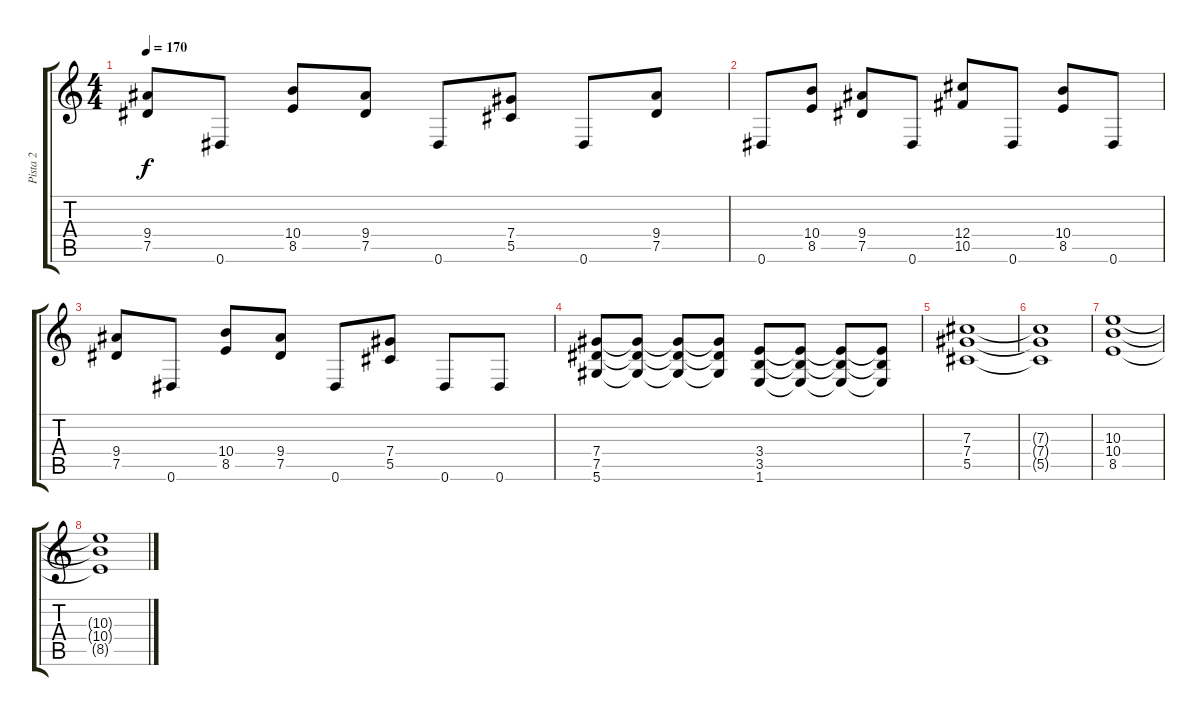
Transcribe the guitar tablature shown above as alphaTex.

\track ("Pista 2" "Pista 2") {instrument distortionguitar}
\staff {score tabs}
\tuning (Eb4 Bb3 Gb3 Db3 Ab2 Eb2) {hide}
\ts (4 4)
\tempo 170
\clef g2
\ks c
(9.4 7.5).8{dy f} 0.6.8 (10.4 8.5).8 (9.4 7.5).8 0.6.8 (7.4 5.5).8 0.6.8 (9.4 7.5).8 |
0.6.8 (10.4 8.5).8 (9.4 7.5).8 0.6.8 (12.4 10.5).8 0.6.8 (10.4 8.5).8 0.6.8 |
(9.4 7.5).8 0.6.8 (10.4 8.5).8 (9.4 7.5).8 0.6.8 (7.4 5.5).8 0.6.8 0.6.8 |
(7.4 7.5 5.6).8 (7.4{t} 7.5{t} 5.6{t}).8 (7.4{t} 7.5{t} 5.6{t}).8 (7.4{t} 7.5{t} 5.6{t}).8 (3.4 3.5 1.6).8 (3.4{t} 3.5{t} 1.6{t}).8 (3.4{t} 3.5{t} 1.6{t}).8 (3.4{t} 3.5{t} 1.6{t}).8 |
(7.3 7.4 5.5).1 |
(7.3{t} 7.4{t} 5.5{t}).1 |
(10.3 10.4 8.5).1 |
(10.3{t} 10.4{t} 8.5{t}).1
